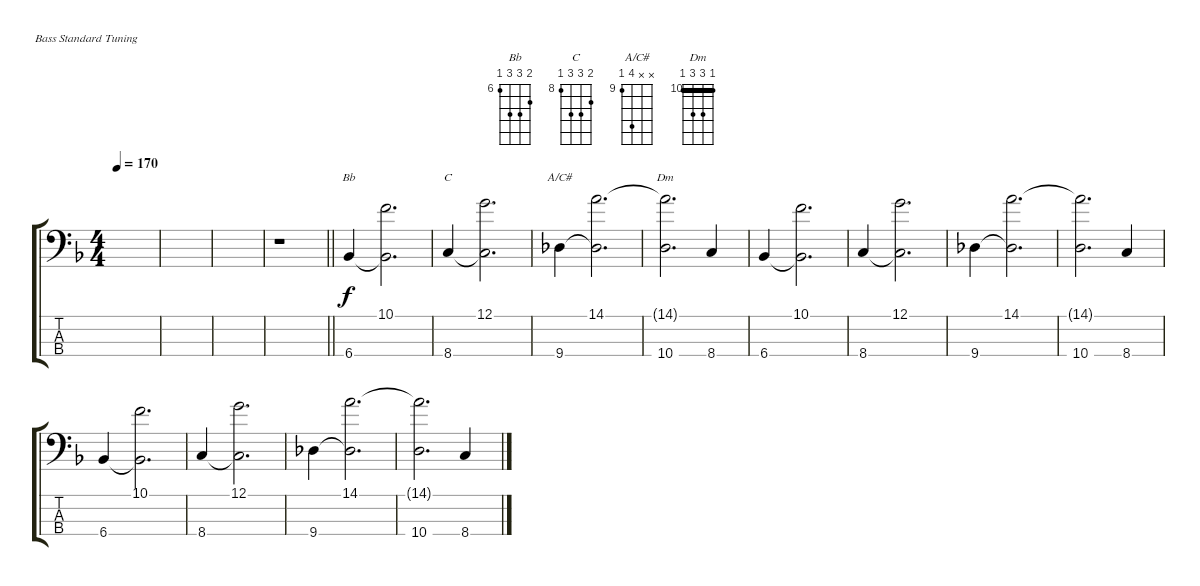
\defaultSystemsLayout 4
\bracketExtendMode groupsimilarinstruments
\singleTrackTrackNamePolicy hidden
\multiTrackTrackNamePolicy hidden
\firstSystemTrackNameOrientation horizontal
\otherSystemsTrackNameOrientation horizontal
\defaultBarNumberDisplay Hide
\track ("Electric Bass" "E-Bass") {instrument electricbassfinger}
\staff {score tabs}
\tuning (G2 D2 A1 E1)
\chord ("Bb" 7 8 8 6) {firstfret 6 showfingering false}
\chord ("C" 9 10 10 8) {firstfret 8 showfingering false}
\chord ("A/C#" x x 12 9) {firstfret 9 showfingering false}
\chord ("Dm" 10 12 12 10) {firstfret 10 showfingering false barre 10}
\ts (4 4)
\tempo 170
\clef f4
\ks dminor
|
|
|
\barLineRight lightlight
r.1 |
6.4.4{ch "Bb"} (6.4{t} 10.1).2{d} |
8.4.4{ch "C"} (8.4{t} 12.1).2{d} |
9.4.4{ch "A/C#"} (9.4{t} 14.1).2{d} |
(10.4 14.1{t}).2{d ch "Dm"} 8.4.4 |
6.4.4 (6.4{t} 10.1).2{d} |
8.4.4 (8.4{t} 12.1).2{d} |
9.4.4 (9.4{t} 14.1).2{d} |
(10.4 14.1{t}).2{d} 8.4.4 |
6.4.4 (6.4{t} 10.1).2{d} |
8.4.4 (8.4{t} 12.1).2{d} |
9.4.4 (9.4{t} 14.1).2{d} |
(10.4 14.1{t}).2{d} 8.4.4
